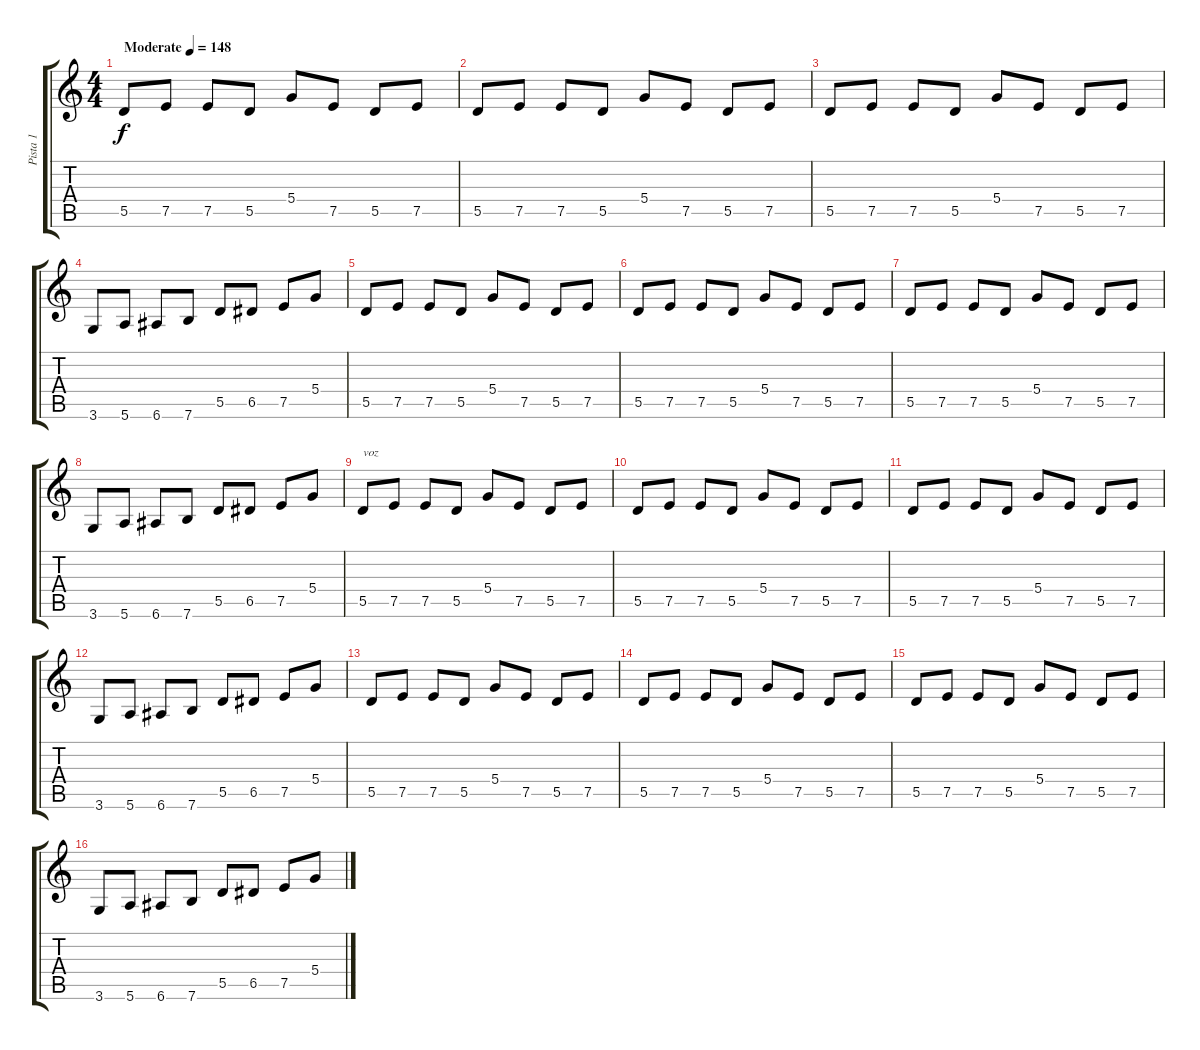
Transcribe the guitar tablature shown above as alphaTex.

\track ("Pista 1" "Pista 1") {instrument distortionguitar}
\staff {score tabs}
\tuning (E4 B3 G3 D3 A2 E2) {hide}
\ts (4 4)
\tempo (148 "Moderate")
\clef g2
\ks c
5.5.8{dy f instrument distortionguitar} 7.5.8 7.5.8 5.5.8 5.4.8 7.5.8 5.5.8 7.5.8 |
5.5.8 7.5.8 7.5.8 5.5.8 5.4.8 7.5.8 5.5.8 7.5.8 |
5.5.8 7.5.8 7.5.8 5.5.8 5.4.8 7.5.8 5.5.8 7.5.8 |
3.6.8 5.6.8 6.6.8 7.6.8 5.5.8 6.5.8 7.5.8 5.4.8 |
5.5.8 7.5.8 7.5.8 5.5.8 5.4.8 7.5.8 5.5.8 7.5.8 |
5.5.8 7.5.8 7.5.8 5.5.8 5.4.8 7.5.8 5.5.8 7.5.8 |
5.5.8 7.5.8 7.5.8 5.5.8 5.4.8 7.5.8 5.5.8 7.5.8 |
3.6.8 5.6.8 6.6.8 7.6.8 5.5.8 6.5.8 7.5.8 5.4.8 |
5.5.8{txt "voz"} 7.5.8 7.5.8 5.5.8 5.4.8 7.5.8 5.5.8 7.5.8 |
5.5.8 7.5.8 7.5.8 5.5.8 5.4.8 7.5.8 5.5.8 7.5.8 |
5.5.8 7.5.8 7.5.8 5.5.8 5.4.8 7.5.8 5.5.8 7.5.8 |
3.6.8 5.6.8 6.6.8 7.6.8 5.5.8 6.5.8 7.5.8 5.4.8 |
5.5.8 7.5.8 7.5.8 5.5.8 5.4.8 7.5.8 5.5.8 7.5.8 |
5.5.8 7.5.8 7.5.8 5.5.8 5.4.8 7.5.8 5.5.8 7.5.8 |
5.5.8 7.5.8 7.5.8 5.5.8 5.4.8 7.5.8 5.5.8 7.5.8 |
3.6.8 5.6.8 6.6.8 7.6.8 5.5.8 6.5.8 7.5.8 5.4.8
